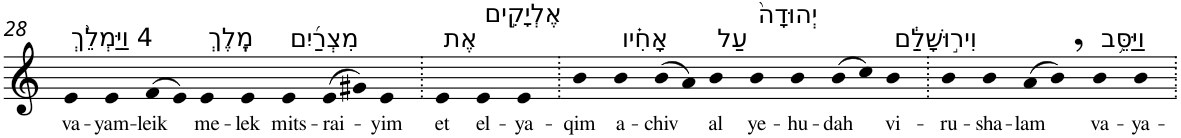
**kern	**text
*part1	*part1
*staff1	*staff1
*I"Piano	*
*I'Pno	*
!!LO:PB:g=z
*clefG2	*
*k[]	*
=28	=28
!LO:TX:a:t=4 וַיַּמְלֵ֨ךְ	!
!	!LO:LY:b
4e	va-
!	!LO:LY:b
4e	-yam-
!	!LO:LY:b
(>8f	-leik
8e)	.
!LO:TX:a:t=מֶֽלֶךְ	!
!	!LO:LY:b
4e	me-
!	!LO:LY:b
4e	-lek
!LO:TX:a:t=מִצְרַ֜יִם	!
!	!LO:LY:b
4e	mits-
!	!LO:LY:b
(>8e	-rai-
8g#X)	.
!	!LO:LY:b
4e	-yim
=29.	=29.
!LO:TX:a:t=אֶת	!
!	!LO:LY:b
4e	et
!LO:TX:a:t=אֶלְיָקִ֣ים	!
!	!LO:LY:b
4e	el-
!	!LO:LY:b
4e	-ya-
=30.	=30.
!	!LO:LY:b
4b	-qim
!LO:TX:a:t=אָחִ֗יו	!
!	!LO:LY:b
4b	a-
!	!LO:LY:b
(>8b	-chiv
8a)	.
!LO:TX:a:t=עַל	!
!	!LO:LY:b
4b	al
!LO:TX:a:t=יְהוּדָה֙	!
!	!LO:LY:b
4b	ye-
!	!LO:LY:b
4b	-hu-
!	!LO:LY:b
(>8b	-dah
8cc)	.
!LO:TX:a:t=וִיר֣וּשָׁלִַ֔ם	!
!	!LO:LY:b
4b	vi-
=31.	=31.
!	!LO:LY:b
4b	-ru-
!	!LO:LY:b
4b	-sha-
!	!LO:LY:b
(>8a	-lam
8b,)	.
!LO:TX:a:t=וַיַּסֵּ֥ב	!
!	!LO:LY:b
4b	va-
!	!LO:LY:b
4b	-ya-
=.	=.
*-	*-
